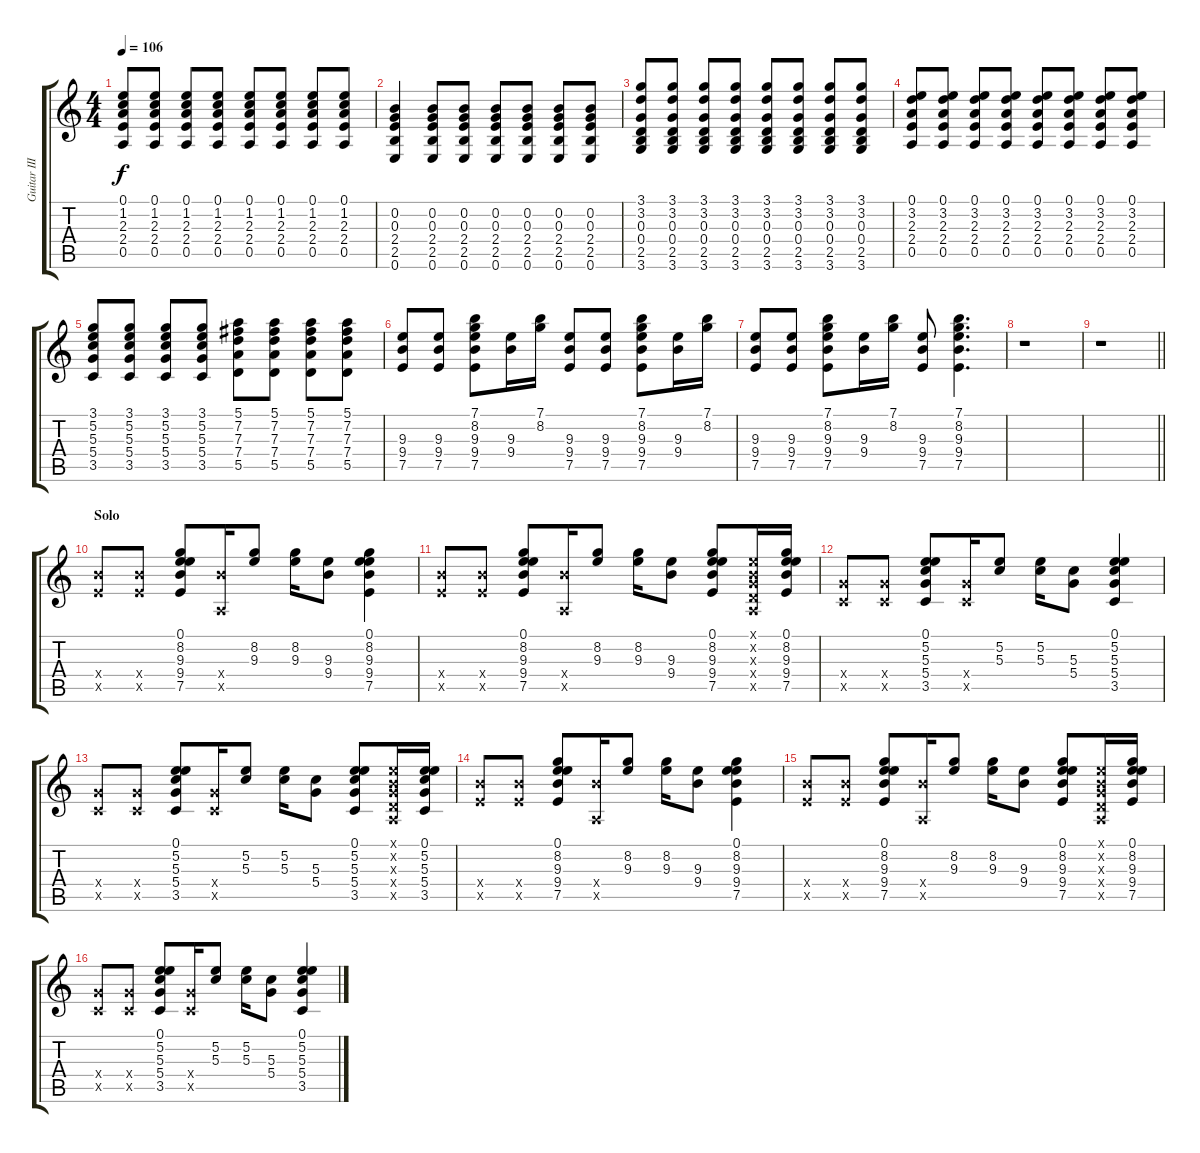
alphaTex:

\track ("Guitar III" "Guitar III") {instrument distortionguitar}
\staff {score tabs}
\tuning (E4 B3 G3 D3 A2 E2) {hide}
\ts (4 4)
\tempo 106
\clef g2
\ks c
(0.1 1.2 2.3 2.4 0.5).8{dy f} (0.1 1.2 2.3 2.4 0.5).8 (0.1 1.2 2.3 2.4 0.5).8 (0.1 1.2 2.3 2.4 0.5).8 (0.1 1.2 2.3 2.4 0.5).8 (0.1 1.2 2.3 2.4 0.5).8 (0.1 1.2 2.3 2.4 0.5).8 (0.1 1.2 2.3 2.4 0.5).8 |
(0.2 0.3 2.4 2.5 0.6).4 (0.2 0.3 2.4 2.5 0.6).8 (0.2 0.3 2.4 2.5 0.6).8 (0.2 0.3 2.4 2.5 0.6).8 (0.2 0.3 2.4 2.5 0.6).8 (0.2 0.3 2.4 2.5 0.6).8 (0.2 0.3 2.4 2.5 0.6).8 |
(3.1 3.2 0.3 0.4 2.5 3.6).8 (3.1 3.2 0.3 0.4 2.5 3.6).8 (3.1 3.2 0.3 0.4 2.5 3.6).8 (3.1 3.2 0.3 0.4 2.5 3.6).8 (3.1 3.2 0.3 0.4 2.5 3.6).8 (3.1 3.2 0.3 0.4 2.5 3.6).8 (3.1 3.2 0.3 0.4 2.5 3.6).8 (3.1 3.2 0.3 0.4 2.5 3.6).8 |
(0.1 3.2 2.3 2.4 0.5).8 (0.1 3.2 2.3 2.4 0.5).8 (0.1 3.2 2.3 2.4 0.5).8 (0.1 3.2 2.3 2.4 0.5).8 (0.1 3.2 2.3 2.4 0.5).8 (0.1 3.2 2.3 2.4 0.5).8 (0.1 3.2 2.3 2.4 0.5).8 (0.1 3.2 2.3 2.4 0.5).8 |
(3.1 5.2 5.3 5.4 3.5).8 (3.1 5.2 5.3 5.4 3.5).8 (3.1 5.2 5.3 5.4 3.5).8 (3.1 5.2 5.3 5.4 3.5).8 (5.1 7.2 7.3 7.4 5.5).8 (5.1 7.2 7.3 7.4 5.5).8 (5.1 7.2 7.3 7.4 5.5).8 (5.1 7.2 7.3 7.4 5.5).8 |
(9.3 9.4 7.5).8 (9.3 9.4 7.5).8 (7.1 8.2 9.3 9.4 7.5).8 (9.3 9.4).16 (7.1 8.2).16 (9.3 9.4 7.5).8 (9.3 9.4 7.5).8 (7.1 8.2 9.3 9.4 7.5).8 (9.3 9.4).16 (7.1 8.2).16 |
(9.3 9.4 7.5).8 (9.3 9.4 7.5).8 (7.1 8.2 9.3 9.4 7.5).8 (9.3 9.4).16 (7.1 8.2).16 (9.3 9.4 7.5).8 (7.1 8.2 9.3 9.4 7.5).4{d} |
r.1 |
\barLineRight lightlight
r.1 |
\section ("" "Solo")
(9.4{x} 7.5{x}).8 (9.4{x} 7.5{x}).8 (0.1 8.2 9.3 9.4 7.5).8 (9.4{x} 0.5{x}).16 (8.2 9.3).8 (8.2 9.3).16 (9.3 9.4).8 (0.1 8.2 9.3 9.4 7.5).4 |
(9.4{x} 7.5{x}).8 (9.4{x} 7.5{x}).8 (0.1 8.2 9.3 9.4 7.5).8 (9.4{x} 0.5{x}).16 (8.2 9.3).8 (8.2 9.3).16 (9.3 9.4).8 (0.1 8.2 9.3 9.4 7.5).8 (0.1{x} 0.2{x} 0.3{x} 0.4{x} 0.5{x}).16 (0.1 8.2 9.3 9.4 7.5).16 |
(5.4{x} 3.5{x}).8 (5.4{x} 3.5{x}).8 (0.1 5.2 5.3 5.4 3.5).8 (5.4{x} 3.5{x}).16 (5.2 5.3).8 (5.2 5.3).16 (5.3 5.4).8 (0.1 5.2 5.3 5.4 3.5).4 |
(5.4{x} 3.5{x}).8 (5.4{x} 3.5{x}).8 (0.1 5.2 5.3 5.4 3.5).8 (5.4{x} 3.5{x}).16 (5.2 5.3).8 (5.2 5.3).16 (5.3 5.4).8 (0.1 5.2 5.3 5.4 3.5).8 (0.1{x} 0.2{x} 0.3{x} 0.4{x} 0.5{x}).16 (0.1 5.2 5.3 5.4 3.5).16 |
(9.4{x} 7.5{x}).8 (9.4{x} 7.5{x}).8 (0.1 8.2 9.3 9.4 7.5).8 (9.4{x} 0.5{x}).16 (8.2 9.3).8 (8.2 9.3).16 (9.3 9.4).8 (0.1 8.2 9.3 9.4 7.5).4 |
(9.4{x} 7.5{x}).8 (9.4{x} 7.5{x}).8 (0.1 8.2 9.3 9.4 7.5).8 (9.4{x} 0.5{x}).16 (8.2 9.3).8 (8.2 9.3).16 (9.3 9.4).8 (0.1 8.2 9.3 9.4 7.5).8 (0.1{x} 0.2{x} 0.3{x} 0.4{x} 0.5{x}).16 (0.1 8.2 9.3 9.4 7.5).16 |
(5.4{x} 3.5{x}).8 (5.4{x} 3.5{x}).8 (0.1 5.2 5.3 5.4 3.5).8 (5.4{x} 3.5{x}).16 (5.2 5.3).8 (5.2 5.3).16 (5.3 5.4).8 (0.1 5.2 5.3 5.4 3.5).4
